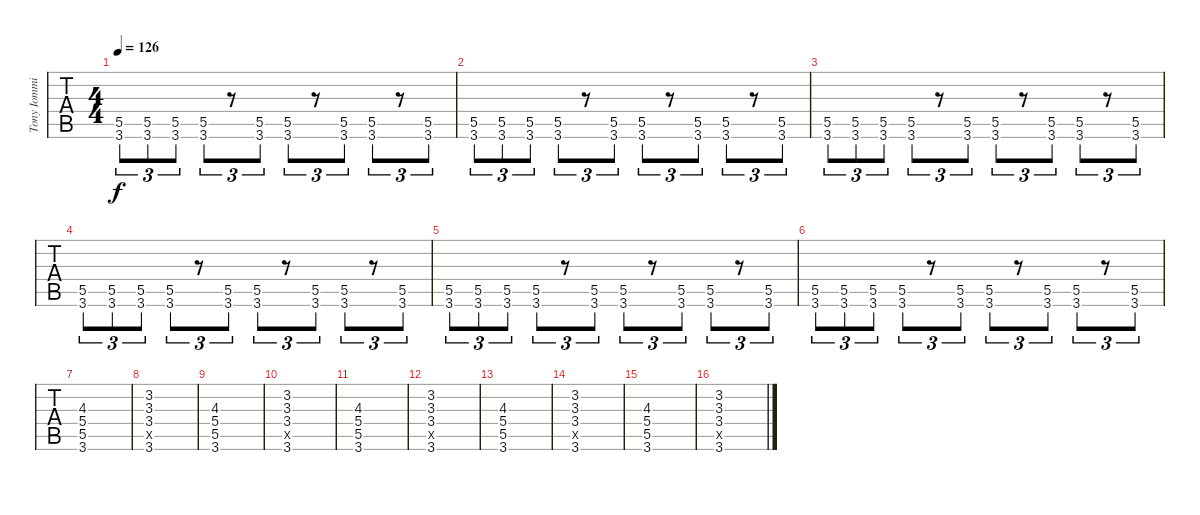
\track ("Tony Iommi (Rythm)" "Tony Iommi") {instrument distortionguitar}
\staff {tabs}
\tuning (E4 B3 G3 D3 A2 E2) {hide}
\ts (4 4)
\tempo 126
\clef g2
\ks bb
(5.5 3.6).8{tu (3 2) dy f} (5.5 3.6).8{tu (3 2)} (5.5 3.6).8{tu (3 2)} (5.5 3.6).8{tu (3 2)} r.8{tu (3 2)} (5.5 3.6).8{tu (3 2)} (5.5 3.6).8{tu (3 2)} r.8{tu (3 2)} (5.5 3.6).8{tu (3 2)} (5.5 3.6).8{tu (3 2)} r.8{tu (3 2)} (5.5 3.6).8{tu (3 2)} |
(5.5 3.6).8{tu (3 2)} (5.5 3.6).8{tu (3 2)} (5.5 3.6).8{tu (3 2)} (5.5 3.6).8{tu (3 2)} r.8{tu (3 2)} (5.5 3.6).8{tu (3 2)} (5.5 3.6).8{tu (3 2)} r.8{tu (3 2)} (5.5 3.6).8{tu (3 2)} (5.5 3.6).8{tu (3 2)} r.8{tu (3 2)} (5.5 3.6).8{tu (3 2)} |
(5.5 3.6).8{tu (3 2)} (5.5 3.6).8{tu (3 2)} (5.5 3.6).8{tu (3 2)} (5.5 3.6).8{tu (3 2)} r.8{tu (3 2)} (5.5 3.6).8{tu (3 2)} (5.5 3.6).8{tu (3 2)} r.8{tu (3 2)} (5.5 3.6).8{tu (3 2)} (5.5 3.6).8{tu (3 2)} r.8{tu (3 2)} (5.5 3.6).8{tu (3 2)} |
(5.5 3.6).8{tu (3 2)} (5.5 3.6).8{tu (3 2)} (5.5 3.6).8{tu (3 2)} (5.5 3.6).8{tu (3 2)} r.8{tu (3 2)} (5.5 3.6).8{tu (3 2)} (5.5 3.6).8{tu (3 2)} r.8{tu (3 2)} (5.5 3.6).8{tu (3 2)} (5.5 3.6).8{tu (3 2)} r.8{tu (3 2)} (5.5 3.6).8{tu (3 2)} |
(5.5 3.6).8{tu (3 2)} (5.5 3.6).8{tu (3 2)} (5.5 3.6).8{tu (3 2)} (5.5 3.6).8{tu (3 2)} r.8{tu (3 2)} (5.5 3.6).8{tu (3 2)} (5.5 3.6).8{tu (3 2)} r.8{tu (3 2)} (5.5 3.6).8{tu (3 2)} (5.5 3.6).8{tu (3 2)} r.8{tu (3 2)} (5.5 3.6).8{tu (3 2)} |
(5.5 3.6).8{tu (3 2)} (5.5 3.6).8{tu (3 2)} (5.5 3.6).8{tu (3 2)} (5.5 3.6).8{tu (3 2)} r.8{tu (3 2)} (5.5 3.6).8{tu (3 2)} (5.5 3.6).8{tu (3 2)} r.8{tu (3 2)} (5.5 3.6).8{tu (3 2)} (5.5 3.6).8{tu (3 2)} r.8{tu (3 2)} (5.5 3.6).8{tu (3 2)} |
(4.3 5.4 5.5 3.6).1{instrument distortionguitar} |
(3.2 3.3 3.4 0.5{x} 3.6).1 |
(4.3 5.4 5.5 3.6).1 |
(3.2 3.3 3.4 0.5{x} 3.6).1 |
(4.3 5.4 5.5 3.6).1 |
(3.2 3.3 3.4 0.5{x} 3.6).1 |
(4.3 5.4 5.5 3.6).1 |
(3.2 3.3 3.4 0.5{x} 3.6).1 |
(4.3 5.4 5.5 3.6).1 |
(3.2 3.3 3.4 0.5{x} 3.6).1
